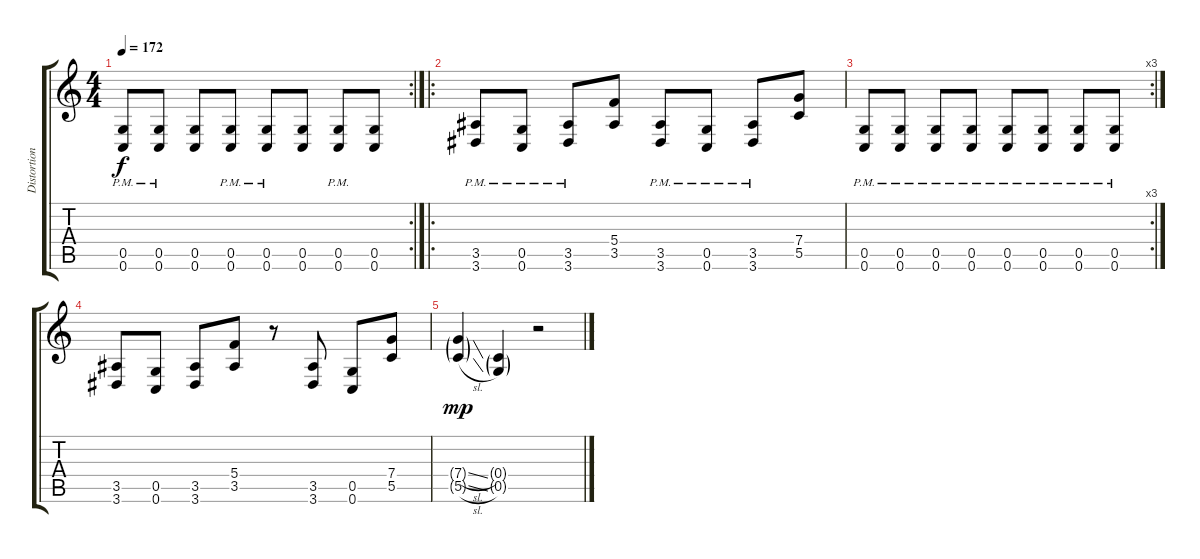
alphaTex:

\track ("Distortion Guitar" "Distortion") {instrument distortionguitar}
\staff {score tabs}
\tuning (D4 A3 F3 C3 G2 C2) {hide}
\rc 2
\ts (4 4)
\tempo 172
\clef g2
\ks c
(0.5{pm} 0.6{pm}).8{dy f} (0.5{pm} 0.6{pm}).8 (0.5 0.6).8 (0.5{pm} 0.6{pm}).8 (0.5{pm} 0.6{pm}).8 (0.5 0.6).8 (0.5{pm} 0.6{pm}).8 (0.5 0.6).8 |
\ro
(3.5{pm} 3.6{pm}).8 (0.5{pm} 0.6{pm}).8 (3.5{pm} 3.6{pm}).8 (5.4 3.5).8 (3.5{pm} 3.6{pm}).8 (0.5{pm} 0.6{pm}).8 (3.5{pm} 3.6{pm}).8 (7.4 5.5).8 |
\rc 3
(0.5{pm} 0.6{pm}).8 (0.5{pm} 0.6{pm}).8 (0.5{pm} 0.6{pm}).8 (0.5{pm} 0.6{pm}).8 (0.5{pm} 0.6{pm}).8 (0.5{pm} 0.6{pm}).8 (0.5{pm} 0.6{pm}).8 (0.5{pm} 0.6{pm}).8 |
(3.5 3.6).8 (0.5 0.6).8 (3.5 3.6).8 (5.4 3.5).8 r.8 (3.5 3.6).8 (0.5 0.6).8 (7.4 5.5).8 |
(7.4{sl g} 5.5{sl g}).4{dy mp} (0.4{g} 0.5{g}).4 r.2
